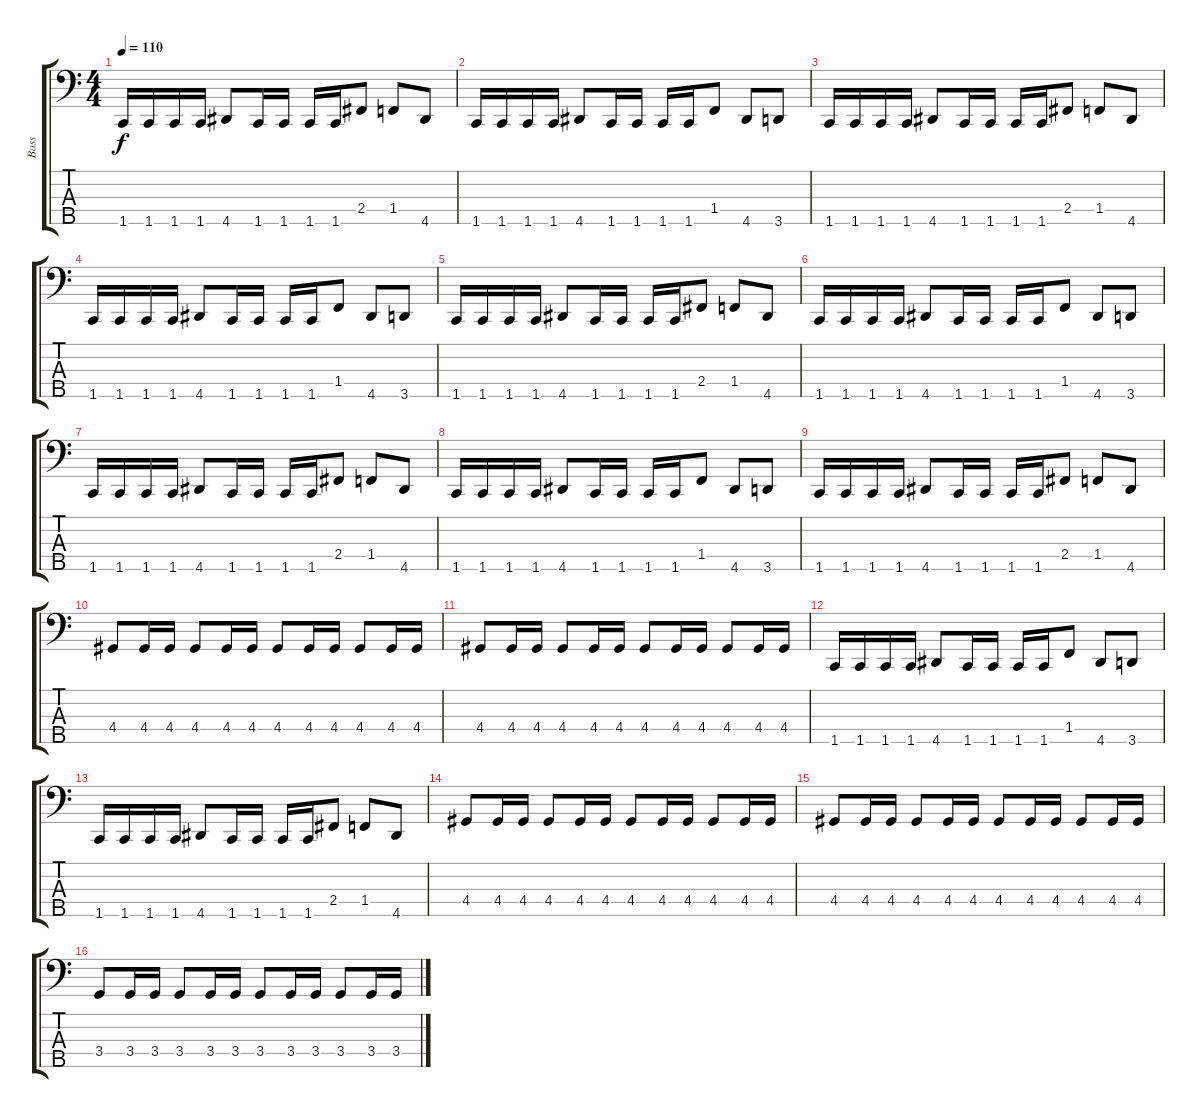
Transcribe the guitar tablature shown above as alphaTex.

\track ("Bass" "Bass") {instrument fretlessbass}
\staff {score tabs}
\tuning (G2 D2 A1 E1 B0) {hide}
\ts (4 4)
\tempo 110
\clef f4
\ks c
1.5.16{dy f} 1.5.16 1.5.16 1.5.16 4.5.8 1.5.16 1.5.16 1.5.16 1.5.16 2.4.8 1.4.8 4.5.8 |
1.5.16 1.5.16 1.5.16 1.5.16 4.5.8 1.5.16 1.5.16 1.5.16 1.5.16 1.4.8 4.5.8 3.5.8 |
1.5.16 1.5.16 1.5.16 1.5.16 4.5.8 1.5.16 1.5.16 1.5.16 1.5.16 2.4.8 1.4.8 4.5.8 |
1.5.16 1.5.16 1.5.16 1.5.16 4.5.8 1.5.16 1.5.16 1.5.16 1.5.16 1.4.8 4.5.8 3.5.8 |
1.5.16 1.5.16 1.5.16 1.5.16 4.5.8 1.5.16 1.5.16 1.5.16 1.5.16 2.4.8 1.4.8 4.5.8 |
1.5.16 1.5.16 1.5.16 1.5.16 4.5.8 1.5.16 1.5.16 1.5.16 1.5.16 1.4.8 4.5.8 3.5.8 |
1.5.16 1.5.16 1.5.16 1.5.16 4.5.8 1.5.16 1.5.16 1.5.16 1.5.16 2.4.8 1.4.8 4.5.8 |
1.5.16 1.5.16 1.5.16 1.5.16 4.5.8 1.5.16 1.5.16 1.5.16 1.5.16 1.4.8 4.5.8 3.5.8 |
1.5.16 1.5.16 1.5.16 1.5.16 4.5.8 1.5.16 1.5.16 1.5.16 1.5.16 2.4.8 1.4.8 4.5.8 |
4.4.8 4.4.16 4.4.16 4.4.8 4.4.16 4.4.16 4.4.8 4.4.16 4.4.16 4.4.8 4.4.16 4.4.16 |
4.4.8 4.4.16 4.4.16 4.4.8 4.4.16 4.4.16 4.4.8 4.4.16 4.4.16 4.4.8 4.4.16 4.4.16 |
1.5.16 1.5.16 1.5.16 1.5.16 4.5.8 1.5.16 1.5.16 1.5.16 1.5.16 1.4.8 4.5.8 3.5.8 |
1.5.16 1.5.16 1.5.16 1.5.16 4.5.8 1.5.16 1.5.16 1.5.16 1.5.16 2.4.8 1.4.8 4.5.8 |
4.4.8 4.4.16 4.4.16 4.4.8 4.4.16 4.4.16 4.4.8 4.4.16 4.4.16 4.4.8 4.4.16 4.4.16 |
4.4.8 4.4.16 4.4.16 4.4.8 4.4.16 4.4.16 4.4.8 4.4.16 4.4.16 4.4.8 4.4.16 4.4.16 |
3.4.8 3.4.16 3.4.16 3.4.8 3.4.16 3.4.16 3.4.8 3.4.16 3.4.16 3.4.8 3.4.16 3.4.16
